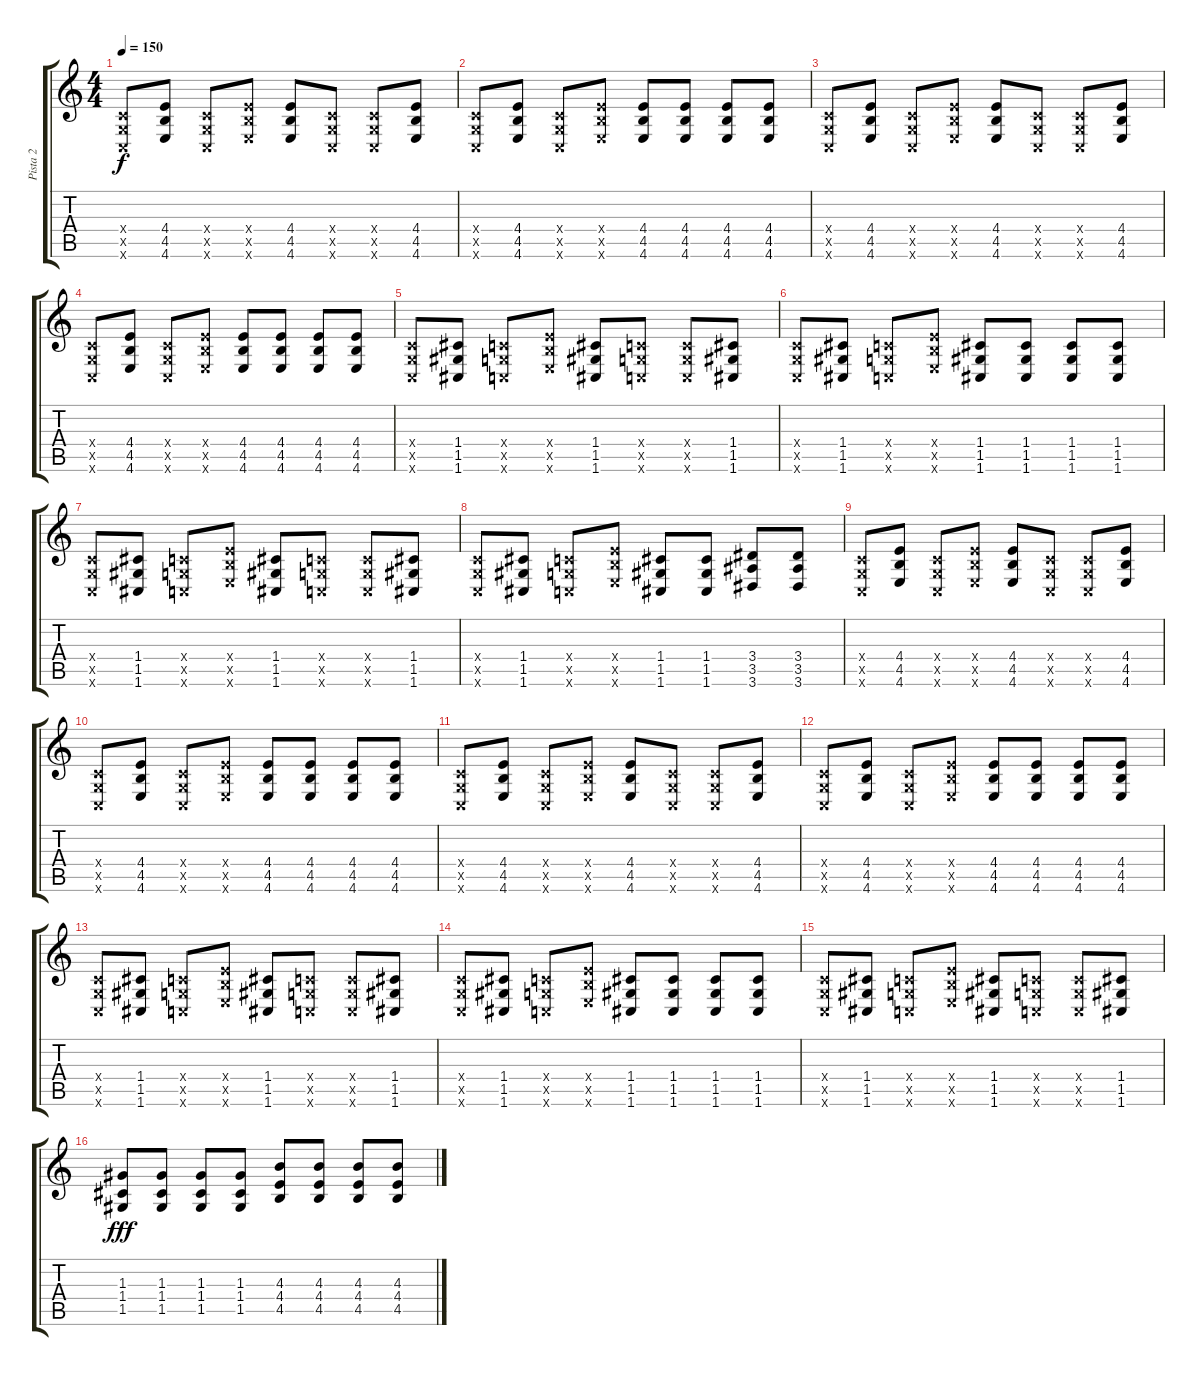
\track ("Pista 2" "Pista 2") {instrument distortionguitar}
\staff {score tabs}
\tuning (E4 C4 G3 C3 G2 C2) {hide}
\ts (4 4)
\tempo 150
\clef g2
\ks c
(0.4{x} 0.5{x} 0.6{x}).8{dy f} (4.4 4.5 4.6).8 (0.4{x} 0.5{x} 0.6{x}).8 (4.4{x} 4.5{x} 4.6{x}).8 (4.4 4.5 4.6).8 (0.4{x} 0.5{x} 0.6{x}).8 (0.4{x} 0.5{x} 0.6{x}).8 (4.4 4.5 4.6).8 |
(0.4{x} 0.5{x} 0.6{x}).8 (4.4 4.5 4.6).8 (0.4{x} 0.5{x} 0.6{x}).8 (4.4{x} 4.5{x} 4.6{x}).8 (4.4 4.5 4.6).8 (4.4 4.5 4.6).8 (4.4 4.5 4.6).8 (4.4 4.5 4.6).8 |
(0.4{x} 0.5{x} 0.6{x}).8 (4.4 4.5 4.6).8 (0.4{x} 0.5{x} 0.6{x}).8 (4.4{x} 4.5{x} 4.6{x}).8 (4.4 4.5 4.6).8 (0.4{x} 0.5{x} 0.6{x}).8 (0.4{x} 0.5{x} 0.6{x}).8 (4.4 4.5 4.6).8 |
(0.4{x} 0.5{x} 0.6{x}).8 (4.4 4.5 4.6).8 (0.4{x} 0.5{x} 0.6{x}).8 (4.4{x} 4.5{x} 4.6{x}).8 (4.4 4.5 4.6).8 (4.4 4.5 4.6).8 (4.4 4.5 4.6).8 (4.4 4.5 4.6).8 |
(0.4{x} 0.5{x} 0.6{x}).8 (1.4 1.5 1.6).8 (0.4{x} 0.5{x} 0.6{x}).8 (4.4{x} 4.5{x} 4.6{x}).8 (1.4 1.5 1.6).8 (0.4{x} 0.5{x} 0.6{x}).8 (0.4{x} 0.5{x} 0.6{x}).8 (1.4 1.5 1.6).8 |
(0.4{x} 0.5{x} 0.6{x}).8 (1.4 1.5 1.6).8 (0.4{x} 0.5{x} 0.6{x}).8 (4.4{x} 4.5{x} 4.6{x}).8 (1.4 1.5 1.6).8 (1.4 1.5 1.6).8 (1.4 1.5 1.6).8 (1.4 1.5 1.6).8 |
(0.4{x} 0.5{x} 0.6{x}).8 (1.4 1.5 1.6).8 (0.4{x} 0.5{x} 0.6{x}).8 (4.4{x} 4.5{x} 4.6{x}).8 (1.4 1.5 1.6).8 (0.4{x} 0.5{x} 0.6{x}).8 (0.4{x} 0.5{x} 0.6{x}).8 (1.4 1.5 1.6).8 |
(0.4{x} 0.5{x} 0.6{x}).8 (1.4 1.5 1.6).8 (0.4{x} 0.5{x} 0.6{x}).8 (4.4{x} 4.5{x} 4.6{x}).8 (1.4 1.5 1.6).8 (1.4 1.5 1.6).8 (3.4 3.5 3.6).8 (3.4 3.5 3.6).8 |
(0.4{x} 0.5{x} 0.6{x}).8 (4.4 4.5 4.6).8 (0.4{x} 0.5{x} 0.6{x}).8 (4.4{x} 4.5{x} 4.6{x}).8 (4.4 4.5 4.6).8 (0.4{x} 0.5{x} 0.6{x}).8 (0.4{x} 0.5{x} 0.6{x}).8 (4.4 4.5 4.6).8 |
(0.4{x} 0.5{x} 0.6{x}).8 (4.4 4.5 4.6).8 (0.4{x} 0.5{x} 0.6{x}).8 (4.4{x} 4.5{x} 4.6{x}).8 (4.4 4.5 4.6).8 (4.4 4.5 4.6).8 (4.4 4.5 4.6).8 (4.4 4.5 4.6).8 |
(0.4{x} 0.5{x} 0.6{x}).8 (4.4 4.5 4.6).8 (0.4{x} 0.5{x} 0.6{x}).8 (4.4{x} 4.5{x} 4.6{x}).8 (4.4 4.5 4.6).8 (0.4{x} 0.5{x} 0.6{x}).8 (0.4{x} 0.5{x} 0.6{x}).8 (4.4 4.5 4.6).8 |
(0.4{x} 0.5{x} 0.6{x}).8 (4.4 4.5 4.6).8 (0.4{x} 0.5{x} 0.6{x}).8 (4.4{x} 4.5{x} 4.6{x}).8 (4.4 4.5 4.6).8 (4.4 4.5 4.6).8 (4.4 4.5 4.6).8 (4.4 4.5 4.6).8 |
(0.4{x} 0.5{x} 0.6{x}).8 (1.4 1.5 1.6).8 (0.4{x} 0.5{x} 0.6{x}).8 (4.4{x} 4.5{x} 4.6{x}).8 (1.4 1.5 1.6).8 (0.4{x} 0.5{x} 0.6{x}).8 (0.4{x} 0.5{x} 0.6{x}).8 (1.4 1.5 1.6).8 |
(0.4{x} 0.5{x} 0.6{x}).8 (1.4 1.5 1.6).8 (0.4{x} 0.5{x} 0.6{x}).8 (4.4{x} 4.5{x} 4.6{x}).8 (1.4 1.5 1.6).8 (1.4 1.5 1.6).8 (1.4 1.5 1.6).8 (1.4 1.5 1.6).8 |
(0.4{x} 0.5{x} 0.6{x}).8 (1.4 1.5 1.6).8 (0.4{x} 0.5{x} 0.6{x}).8 (4.4{x} 4.5{x} 4.6{x}).8 (1.4 1.5 1.6).8 (0.4{x} 0.5{x} 0.6{x}).8 (0.4{x} 0.5{x} 0.6{x}).8 (1.4 1.5 1.6).8 |
(1.3 1.4 1.5).8{dy fff} (1.3 1.4 1.5).8 (1.3 1.4 1.5).8 (1.3 1.4 1.5).8 (4.3 4.4 4.5).8 (4.3 4.4 4.5).8 (4.3 4.4 4.5).8 (4.3 4.4 4.5).8
